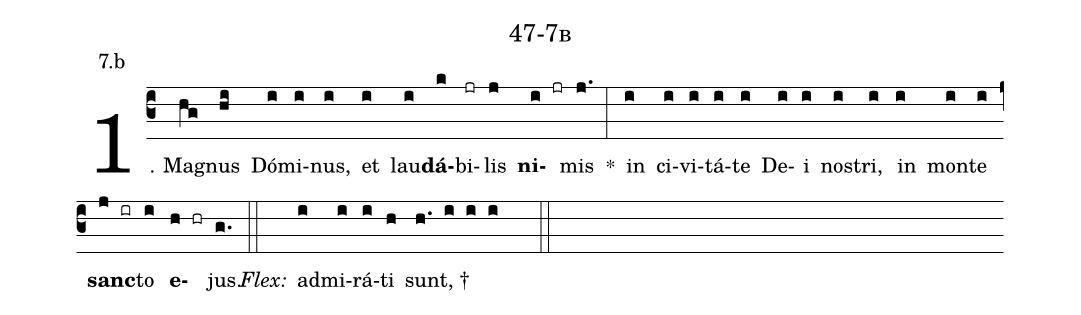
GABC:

name: 47-7b;
annotation: 7.b;
%%
(c3)1. Ma(hg)gnus(hi) Dó(i)mi(i)nus,(i) et(i) lau(i)<b>dá</b>(k)bi(jr)lis(j) <b>ni</b>(i jr)mis(j.) *(:) in(i) ci(i)vi(i)tá(i)te(i) De(i)i(i) nos(i)tri,(i) in(i) mon(i)te(i) <b>sanc</b>(j ir)to(i) <b>e</b>(h hr)jus.(g.) (::)
<i>Flex:</i>()  ad(i)mi(i)rá(i)ti(h) sunt, †(h. i i i  ::)
